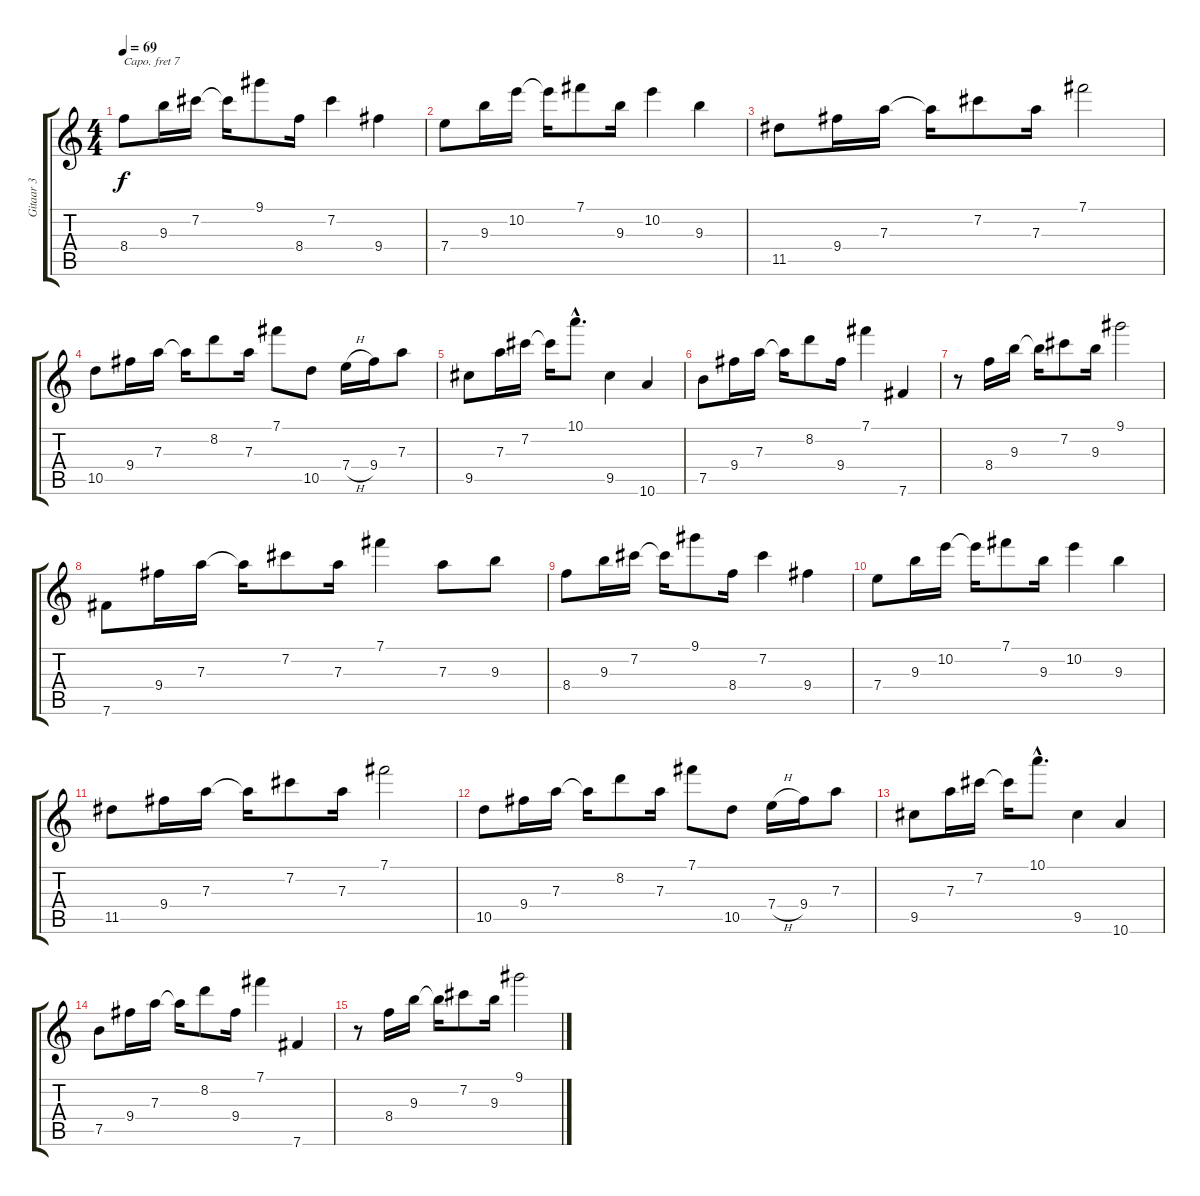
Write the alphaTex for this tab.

\track ("Gitaar 3" "Gitaar 3") {instrument acousticguitarsteel}
\staff {score tabs}
\capo 7
\tuning (E4 B3 G3 D3 A2 E2) {hide}
\ts (4 4)
\tempo 69
\clef g2
\ks c
8.4.8{dy f} 9.3.16 7.2.16 7.2{t}.16 9.1.8 8.4.16 7.2.4 9.4.4 |
7.4.8 9.3.16 10.2.16 10.2{t}.16 7.1.8 9.3.16 10.2.4 9.3.4 |
11.5.8 9.4.16 7.3.16 7.3{t}.16 7.2.8 7.3.16 7.1.2 |
10.5.8 9.4.16 7.3.16 7.3{t}.16 8.2.8 7.3.16 7.1.8 10.5.8 7.4{h}.16 9.4.16 7.3.8 |
9.5.8 7.3.16 7.2.16 7.2{t}.16 10.1{hac}.8{d} 9.5.4 10.6.4 |
7.5.8 9.4.16 7.3.16 7.3{t}.16 8.2.8 9.4.16 7.1.4 7.6.4 |
r.8 8.4.16 9.3.16 9.3{t}.16 7.2.8 9.3.16 9.1.2 |
7.6.8 9.4.16 7.3.16 7.3{t}.16 7.2.8 7.3.16 7.1.4 7.3.8 9.3.8 |
8.4.8 9.3.16 7.2.16 7.2{t}.16 9.1.8 8.4.16 7.2.4 9.4.4 |
7.4.8 9.3.16 10.2.16 10.2{t}.16 7.1.8 9.3.16 10.2.4 9.3.4 |
11.5.8 9.4.16 7.3.16 7.3{t}.16 7.2.8 7.3.16 7.1.2 |
10.5.8 9.4.16 7.3.16 7.3{t}.16 8.2.8 7.3.16 7.1.8 10.5.8 7.4{h}.16 9.4.16 7.3.8 |
9.5.8 7.3.16 7.2.16 7.2{t}.16 10.1{hac}.8{d} 9.5.4 10.6.4 |
7.5.8 9.4.16 7.3.16 7.3{t}.16 8.2.8 9.4.16 7.1.4 7.6.4 |
r.8 8.4.16 9.3.16 9.3{t}.16 7.2.8 9.3.16 9.1.2
